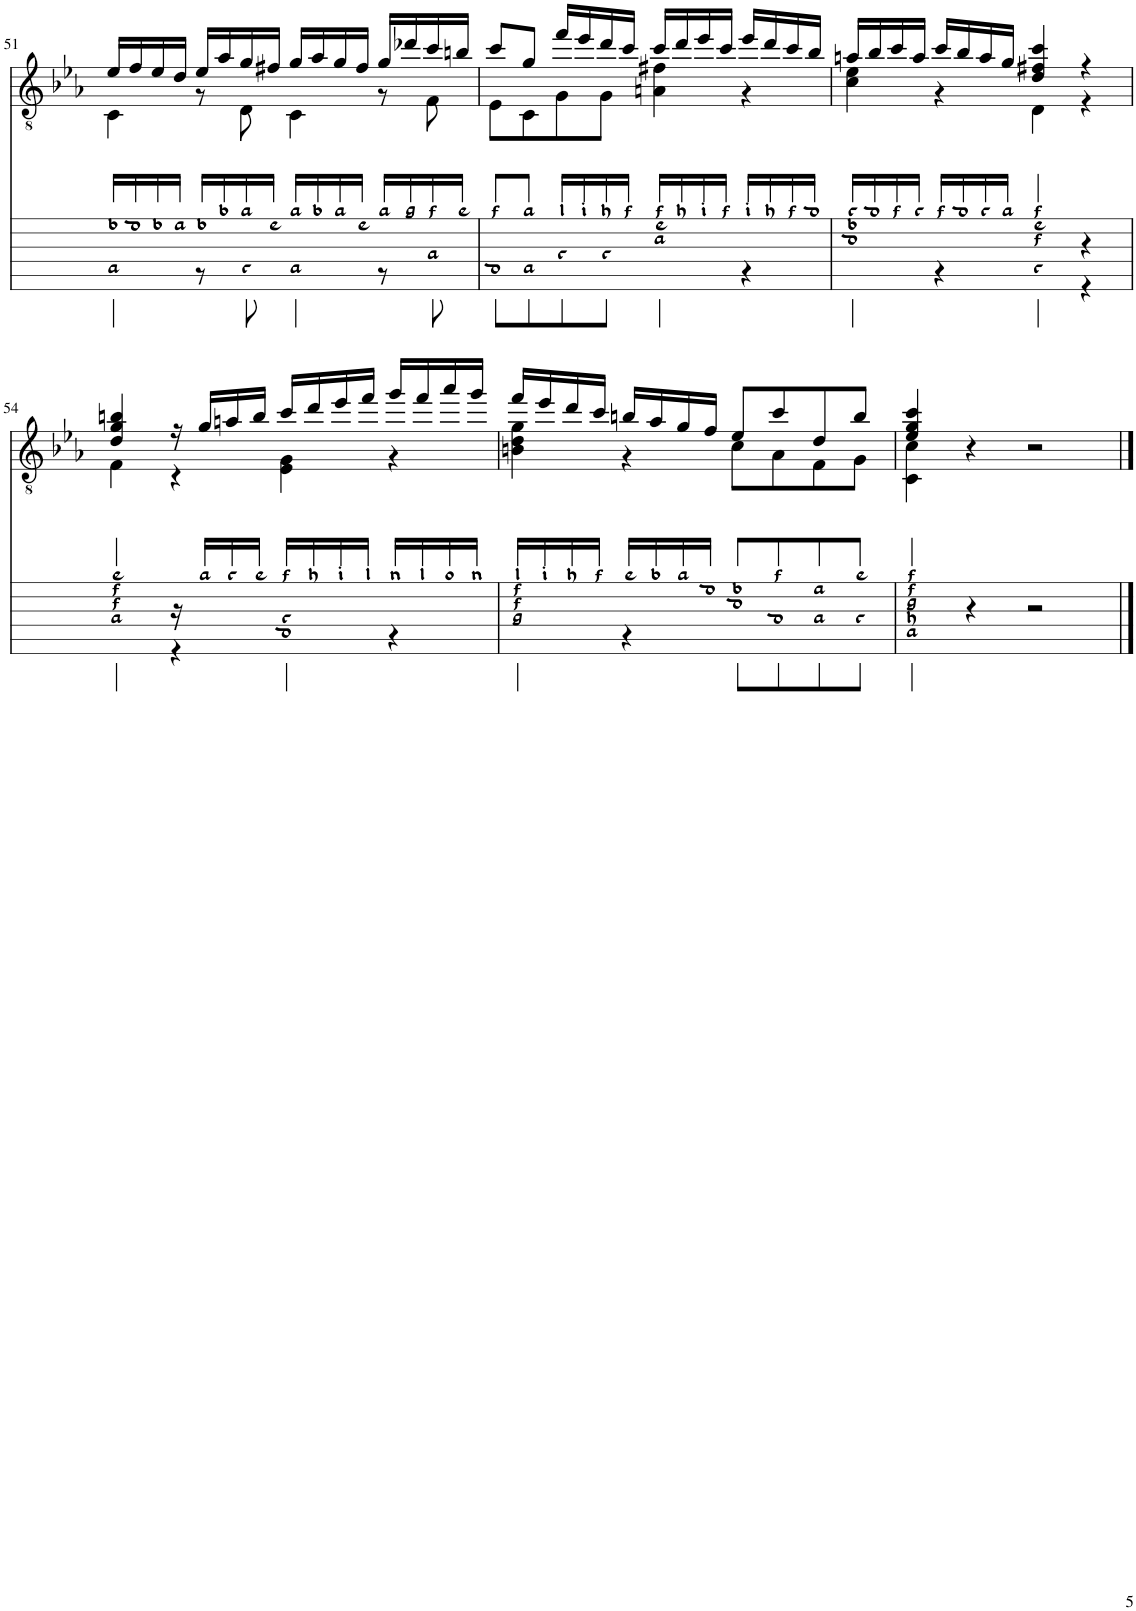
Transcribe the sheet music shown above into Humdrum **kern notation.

**kern	**kern
*part1	*part1
*staff2	*staff1
*I"Arciloutna	*
!!LO:PB:g=z
*	*clefGv2
*k[b-e-a-]	*k[b-e-a-]
*M2/2	*M2/2
*met(c|)	*met(c|)
=51	=51
*^	*^
16e-/LL	4C\	16e-/LL	4C\
16f/	.	16f/	.
16e-/	.	16e-/	.
16d/JJ	.	16d/JJ	.
16e-/LL	8r	16e-/LL	8r
16a-/	.	16a-/	.
16g/	8D\	16g/	8D\
16f#X/JJ	.	16f#X/JJ	.
16g/LL	4C\	16g/LL	4C\
16a-/	.	16a-/	.
16g/	.	16g/	.
16f#/JJ	.	16f#/JJ	.
16g/LL	8r	16g/LL	8r
16dd-X/	.	16dd-X/	.
16cc/	8F\	16cc/	8F\
16bn/JJ	.	16bn/JJ	.
=52	=52	=52	=52
8cc/L	8E-\L	8cc/L	8E-\L
8g/J	8C\	8g/J	8C\
16ff/LL	8G\	16ff/LL	8G\
16ee-/	.	16ee-/	.
16dd/	8G\J	16dd/	8G\J
16cc/JJ	.	16cc/JJ	.
16cc/LL	4An\ 4f#X\	16cc/LL	4An\ 4f#X\
16dd/	.	16dd/	.
16ee-/	.	16ee-/	.
16cc/JJ	.	16cc/JJ	.
16ee-/LL	4r	16ee-/LL	4r
16dd/	.	16dd/	.
16cc/	.	16cc/	.
16b-/JJ	.	16b-/JJ	.
=53	=53	=53	=53
16an/LL	4c\ 4e-\	16an/LL	4c\ 4e-\
16b-/	.	16b-/	.
16cc/	.	16cc/	.
16a/JJ	.	16a/JJ	.
16cc/LL	4r	16cc/LL	4r
16b-/	.	16b-/	.
16a/	.	16a/	.
16g/JJ	.	16g/JJ	.
4d/ 4f#X/ 4cc/	4D\	4d/ 4f#X/ 4cc/	4D\
4r	4r	4r	4r
!!LO:LB:g=z	!!
=54	=54	=54	=54
4d/ 4g/ 4bn/	4F\	4d/ 4g/ 4bn/	4F\
16r	4r	16r	4r
16g/LL	.	16g/LL	.
16an/	.	16an/	.
16b/JJ	.	16b/JJ	.
16cc/LL	4E-\ 4G\	16cc/LL	4E-\ 4G\
16dd/	.	16dd/	.
16ee-/	.	16ee-/	.
16ff/JJ	.	16ff/JJ	.
16gg/LL	4r	16gg/LL	4r
16ff/	.	16ff/	.
16aa-/	.	16aa-/	.
16gg/JJ	.	16gg/JJ	.
=55	=55	=55	=55
16ff/LL	4Bn\ 4d\ 4g\	16ff/LL	4Bn\ 4d\ 4g\
16ee-/	.	16ee-/	.
16dd/	.	16dd/	.
16cc/JJ	.	16cc/JJ	.
16bn/LL	4r	16bn/LL	4r
16a-/	.	16a-/	.
16g/	.	16g/	.
16f/JJ	.	16f/JJ	.
8e-/L	8c\L	8e-/L	8c\L
8cc/	8A-\	8cc/	8A-\
8d/	8F\	8d/	8F\
8b/J	8G\J	8b/J	8G\J
=56	=56	=56	=56
4e-/ 4g/ 4cc/	4C\ 4c\	4e-/ 4g/ 4cc/	4C\ 4c\
4r	2.ryy	4r	2.ryy
2r	.	2r	.
*v	*v	*	*
*	*v	*v
==	==
*-	*-
